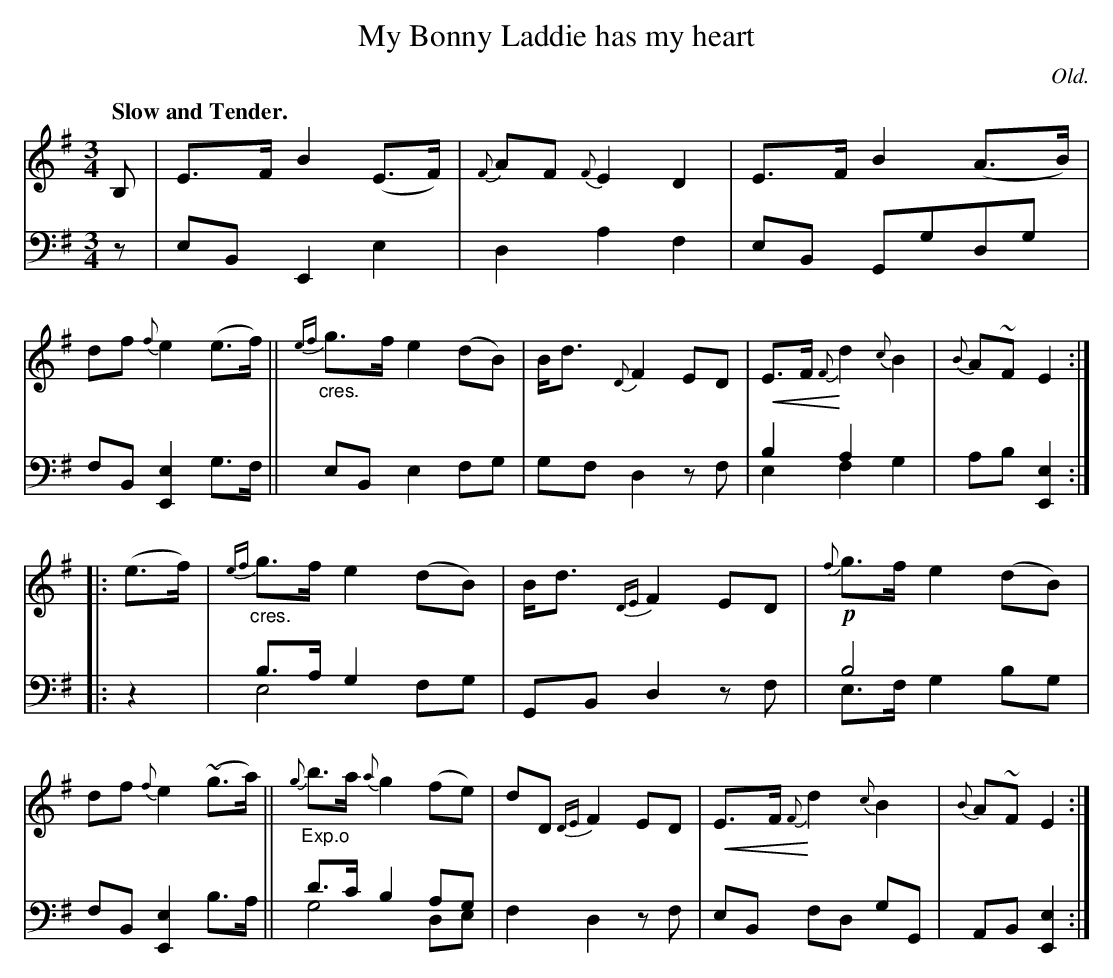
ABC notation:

X:1
T: My Bonny Laddie has my heart
O: Old.
U: p=!crescendo(!
U: P=!crescendo)!
M: 3/4
L: 1/8
Q: "Slow and Tender."
K: Em
V: 1 staves=2
B, |\
E>F B2 (E>F) | {F}AF {F}E2 D2 | E>F B2 (A>B) | df {f}e2 (e>f) ||\
{ef}"_cres."g>f e2 (dB) | B<d {D}F2 ED | pE>F {F}Pd2 {c}B2 | {B}A~F E2 :|
|: (e>f) |\
{ef}"_cres."g>f e2 (dB) | B<d {DE}F2 ED | {f}!p!g>f e2 (dB) | df {f}e2 (~g>a) ||\
{g}"_Exp.o"b>a {a}g2 (fe) | dD {DE}F2 ED | pE>F {F}Pd2 {c}B2 | {B}A~F E2 :|
V: 2 clef=bass middle=d
z |\
eB E2 e2 | d2 a2 f2 | eB Ggdg | fB [E2e2] g>f ||\
eB e2 fg | gf d2 zf | b2 a2 x2 & e2 f2 g2 | ab [E2e2] :|
|: z2 |\
b>a g2 x2 & e4 fg | GB d2 zf | b4 x2 & e>f g2 bg | fB [E2e2] b>a ||\
d'>c' b2 ag & g4 de | f2 d2 zf |eB fd gG | AB [E2e2] :|
